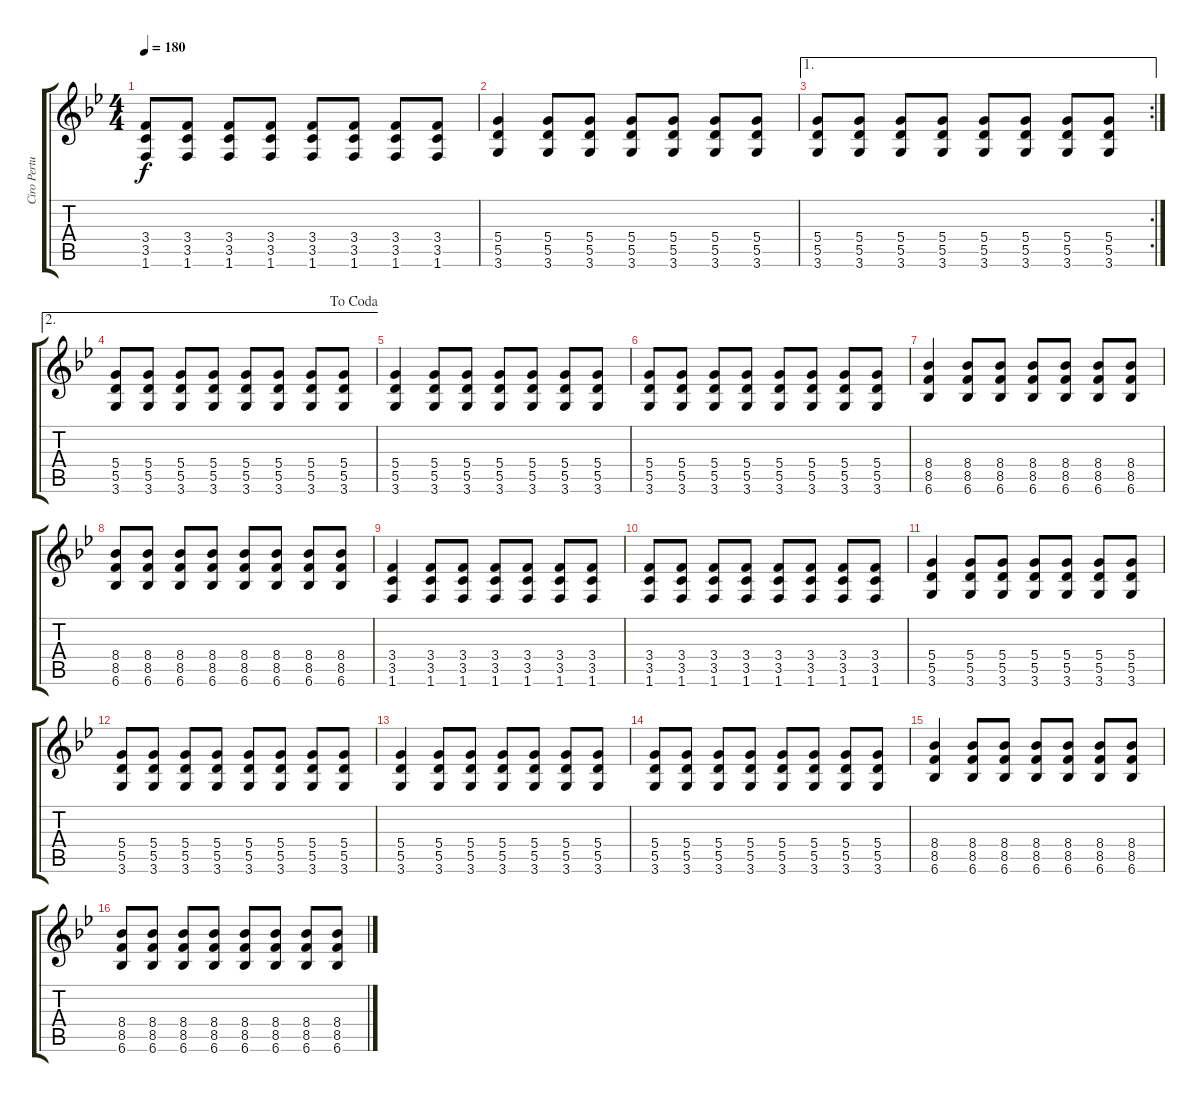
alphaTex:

\track ("Ciro Pertusi" "Ciro Pertu") {instrument overdrivenguitar}
\staff {score tabs}
\tuning (E4 B3 G3 D3 A2 E2) {hide}
\ts (4 4)
\tempo 180
\clef g2
\ks bb
(3.4 3.5 1.6).8{dy f} (3.4 3.5 1.6).8 (3.4 3.5 1.6).8 (3.4 3.5 1.6).8 (3.4 3.5 1.6).8 (3.4 3.5 1.6).8 (3.4 3.5 1.6).8 (3.4 3.5 1.6).8 |
(5.4 5.5 3.6).4 (5.4 5.5 3.6).8 (5.4 5.5 3.6).8 (5.4 5.5 3.6).8 (5.4 5.5 3.6).8 (5.4 5.5 3.6).8 (5.4 5.5 3.6).8 |
\ae 1
\rc 2
(5.4 5.5 3.6).8 (5.4 5.5 3.6).8 (5.4 5.5 3.6).8 (5.4 5.5 3.6).8 (5.4 5.5 3.6).8 (5.4 5.5 3.6).8 (5.4 5.5 3.6).8 (5.4 5.5 3.6).8 |
\ae 2
\jump dacoda
(5.4 5.5 3.6).8 (5.4 5.5 3.6).8 (5.4 5.5 3.6).8 (5.4 5.5 3.6).8 (5.4 5.5 3.6).8 (5.4 5.5 3.6).8 (5.4 5.5 3.6).8 (5.4 5.5 3.6).8 |
(5.4 5.5 3.6).4 (5.4 5.5 3.6).8 (5.4 5.5 3.6).8 (5.4 5.5 3.6).8 (5.4 5.5 3.6).8 (5.4 5.5 3.6).8 (5.4 5.5 3.6).8 |
(5.4 5.5 3.6).8 (5.4 5.5 3.6).8 (5.4 5.5 3.6).8 (5.4 5.5 3.6).8 (5.4 5.5 3.6).8 (5.4 5.5 3.6).8 (5.4 5.5 3.6).8 (5.4 5.5 3.6).8 |
(8.4 8.5 6.6).4 (8.4 8.5 6.6).8 (8.4 8.5 6.6).8 (8.4 8.5 6.6).8 (8.4 8.5 6.6).8 (8.4 8.5 6.6).8 (8.4 8.5 6.6).8 |
(8.4 8.5 6.6).8 (8.4 8.5 6.6).8 (8.4 8.5 6.6).8 (8.4 8.5 6.6).8 (8.4 8.5 6.6).8 (8.4 8.5 6.6).8 (8.4 8.5 6.6).8 (8.4 8.5 6.6).8 |
(3.4 3.5 1.6).4 (3.4 3.5 1.6).8 (3.4 3.5 1.6).8 (3.4 3.5 1.6).8 (3.4 3.5 1.6).8 (3.4 3.5 1.6).8 (3.4 3.5 1.6).8 |
(3.4 3.5 1.6).8 (3.4 3.5 1.6).8 (3.4 3.5 1.6).8 (3.4 3.5 1.6).8 (3.4 3.5 1.6).8 (3.4 3.5 1.6).8 (3.4 3.5 1.6).8 (3.4 3.5 1.6).8 |
(5.4 5.5 3.6).4 (5.4 5.5 3.6).8 (5.4 5.5 3.6).8 (5.4 5.5 3.6).8 (5.4 5.5 3.6).8 (5.4 5.5 3.6).8 (5.4 5.5 3.6).8 |
(5.4 5.5 3.6).8 (5.4 5.5 3.6).8 (5.4 5.5 3.6).8 (5.4 5.5 3.6).8 (5.4 5.5 3.6).8 (5.4 5.5 3.6).8 (5.4 5.5 3.6).8 (5.4 5.5 3.6).8 |
(5.4 5.5 3.6).4 (5.4 5.5 3.6).8 (5.4 5.5 3.6).8 (5.4 5.5 3.6).8 (5.4 5.5 3.6).8 (5.4 5.5 3.6).8 (5.4 5.5 3.6).8 |
(5.4 5.5 3.6).8 (5.4 5.5 3.6).8 (5.4 5.5 3.6).8 (5.4 5.5 3.6).8 (5.4 5.5 3.6).8 (5.4 5.5 3.6).8 (5.4 5.5 3.6).8 (5.4 5.5 3.6).8 |
(8.4 8.5 6.6).4 (8.4 8.5 6.6).8 (8.4 8.5 6.6).8 (8.4 8.5 6.6).8 (8.4 8.5 6.6).8 (8.4 8.5 6.6).8 (8.4 8.5 6.6).8 |
(8.4 8.5 6.6).8 (8.4 8.5 6.6).8 (8.4 8.5 6.6).8 (8.4 8.5 6.6).8 (8.4 8.5 6.6).8 (8.4 8.5 6.6).8 (8.4 8.5 6.6).8 (8.4 8.5 6.6).8
